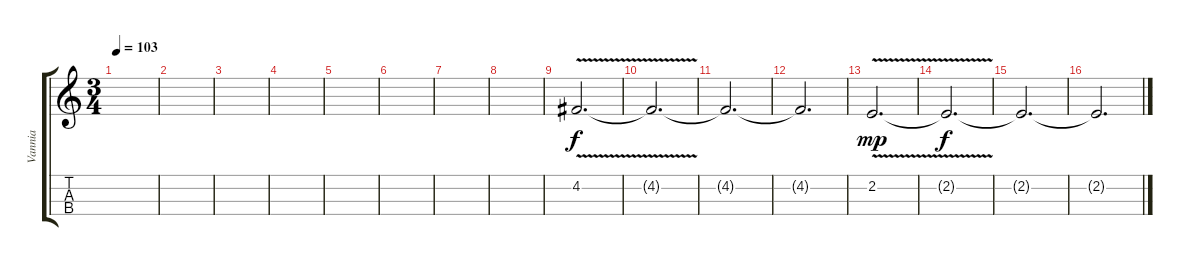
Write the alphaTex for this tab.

\track ("Vannia" "Vannia") {instrument viola}
\staff {score tabs}
\tuning (A4 D4 G3 C3) {hide}
\ts (3 4)
\tempo 103
\clef g2
\ks c
|
|
|
|
|
|
|
|
4.2{v}.2{d volume 7} |
4.2{t}.2{d dy f} |
4.2{t}.2{d} |
4.2{t}.2{d} |
2.2{v}.2{d dy mp} |
2.2{t}.2{d dy f} |
2.2{t}.2{d} |
2.2{t}.2{d}
